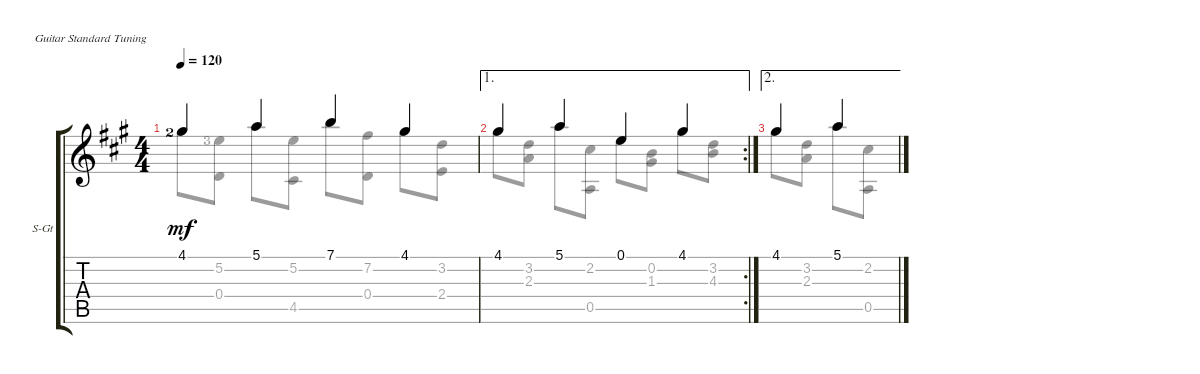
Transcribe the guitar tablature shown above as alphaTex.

\defaultSystemsLayout 4
\bracketExtendMode groupsimilarinstruments
\firstSystemTrackNameOrientation horizontal
\otherSystemsTrackNameOrientation horizontal
\track ("Steel Guitar" "S-Gt") {instrument acousticguitarsteel}
\staff {score tabs}
\tuning (E4 B3 G3 D3 A2 E2)
\voice
\ts (4 4)
\tempo 120
\clef g2
\ks a
4.1{lf 3}.4{dy mf} 5.1.4 7.1.4 4.1.4 |
\ae 1
\rc 2
4.1.4 5.1.4 0.1.4 4.1.4 |
\ae 2
4.1.4 5.1.4
\voice
\clef g2
\ottava regular
\simile none
\ks a
4.1{lf 3}.8{dy mf} (5.2{lf 4} 0.4).8 5.1.8 (5.2 4.5).8 7.1.8 (7.2 0.4).8 4.1.8 (3.2 2.4).8 |
4.1.8 (3.2 2.3).8 5.1.8 (2.2 0.5).8 0.1.8 (1.3 0.2).8 4.1.8 (3.2 4.3).8 |
4.1.8 (3.2 2.3).8 5.1.8 (2.2 0.5).8
